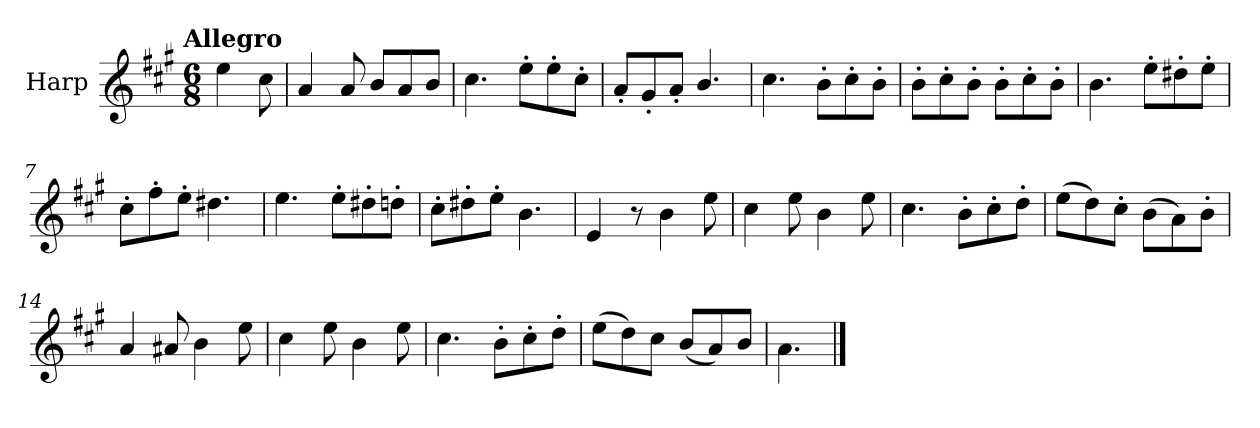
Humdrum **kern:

**kern
*part1
*staff1
*I"Harp
*I'Hrp.
*clefG2
*k[f#c#g#]
!!LO:TX:omd:t=Allegro
*M6/8
*MM144
=
4ee\
8cc#\
=1
4a/
8a/
8b/L
8a/
8b/J
=2
4.cc#\
8ee'\L
8ee'\
8cc#'\J
=3
8a'/L
8g#'/
8a'/J
4.b/
=4
4.cc#\
8b'\L
8cc#'\
8b'\J
=5
8b'\L
8cc#'\
8b'\J
8b'\L
8cc#'\
8b'\J
=6
4.b\
8ee'\L
8dd#X'\
8ee'\J
!!LO:LB:g=z
=7
8cc#'\L
8ff#'\
8ee'\J
4.dd#X\
=8
4.ee\
8ee'\L
8dd#X'\
8ddn'\J
=9
8cc#'\L
8dd#X'\
8ee'\J
4.b\
=10
4e/
8r
4b\
8ee\
=11
4cc#\
8ee\
4b\
8ee\
=12
4.cc#\
8b'\L
8cc#'\
8dd'\J
=13
(>8ee\L
8dd\)
8cc#'\J
(>8b\L
8a\)
8b'\J
!!LO:LB:g=z
=14
4a/
8a#X/
4b\
8ee\
=15
4cc#\
8ee\
4b\
8ee\
=16
4.cc#\
8b'\L
8cc#'\
8dd'\J
=17
(>8ee\L
8dd\)
8cc#\J
(<8b/L
8a/)
8b/J
=18
4.a\
==
*-
